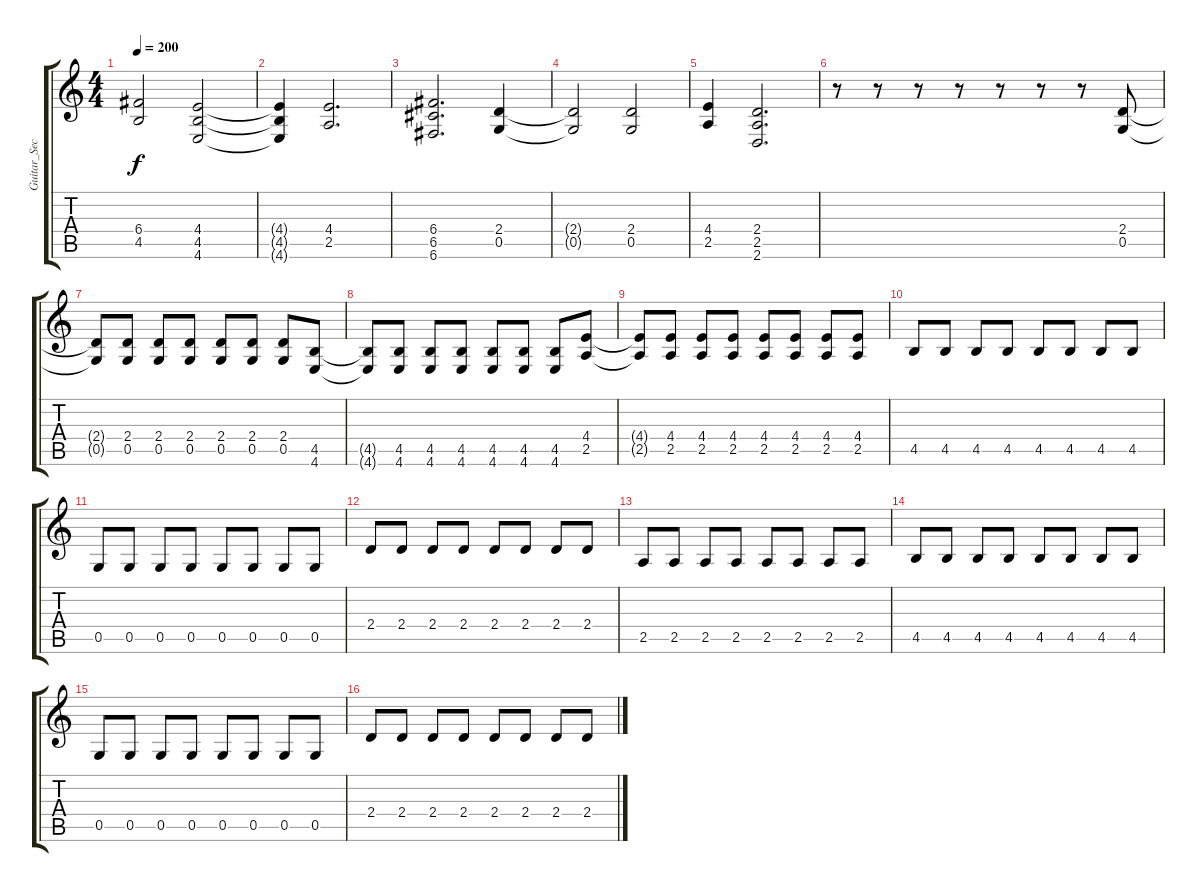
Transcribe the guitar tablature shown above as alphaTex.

\track ("Guitar_Second" "Guitar_Sec") {instrument distortionguitar}
\staff {score tabs}
\tuning (D4 A3 F3 C3 G2 C2) {hide}
\ts (4 4)
\tempo 200
\clef g2
\ks c
(6.4{t} 4.5{t}).2{dy f} (4.4 4.5 4.6).2 |
(4.4{t} 4.5{t} 4.6{t}).4 (4.4 2.5).2{d} |
(6.4 6.5 6.6).2{d} (2.4 0.5).4 |
(2.4{t} 0.5{t}).2 (2.4 0.5).2 |
(4.4 2.5).4 (2.4 2.5 2.6).2{d} |
r.8 r.8 r.8 r.8 r.8 r.8 r.8 (2.4 0.5).8 |
(2.4{t} 0.5{t}).8 (2.4 0.5).8 (2.4 0.5).8 (2.4 0.5).8 (2.4 0.5).8 (2.4 0.5).8 (2.4 0.5).8 (4.5 4.6).8 |
(4.5{t} 4.6{t}).8 (4.5 4.6).8 (4.5 4.6).8 (4.5 4.6).8 (4.5 4.6).8 (4.5 4.6).8 (4.5 4.6).8 (4.4 2.5).8 |
(4.4{t} 2.5{t}).8 (4.4 2.5).8 (4.4 2.5).8 (4.4 2.5).8 (4.4 2.5).8 (4.4 2.5).8 (4.4 2.5).8 (4.4 2.5).8 |
4.5.8 4.5.8 4.5.8 4.5.8 4.5.8 4.5.8 4.5.8 4.5.8 |
0.5.8 0.5.8 0.5.8 0.5.8 0.5.8 0.5.8 0.5.8 0.5.8 |
2.4.8 2.4.8 2.4.8 2.4.8 2.4.8 2.4.8 2.4.8 2.4.8 |
2.5.8 2.5.8 2.5.8 2.5.8 2.5.8 2.5.8 2.5.8 2.5.8 |
4.5.8 4.5.8 4.5.8 4.5.8 4.5.8 4.5.8 4.5.8 4.5.8 |
0.5.8 0.5.8 0.5.8 0.5.8 0.5.8 0.5.8 0.5.8 0.5.8 |
2.4.8 2.4.8 2.4.8 2.4.8 2.4.8 2.4.8 2.4.8 2.4.8
